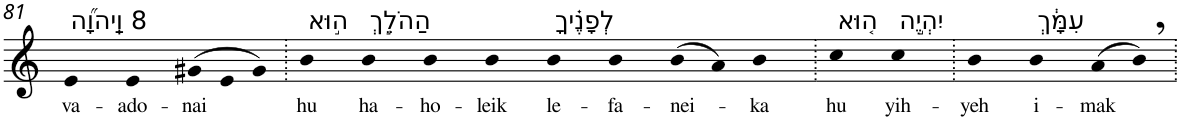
**kern	**text
*part1	*part1
*staff1	*staff1
*I"Piano	*
*I'Pno	*
!!LO:PB:g=z
*clefG2	*
*k[]	*
=81	=81
!LO:TX:a:t=8 וַֽיהוָ֞ה	!
!	!LO:LY:b
4e	va-
!	!LO:LY:b
4e	-ado-
*Xtuplet	*
!	!LO:LY:b
(>12g#X	-nai
12e	.
12g#)	.
=82.	=82.
!LO:TX:a:t=ה֣וּא	!
!	!LO:LY:b
4b	hu
!LO:TX:a:t=הַהֹלֵ֣ךְ	!
!	!LO:LY:b
4b	ha-
!	!LO:LY:b
4b	-ho-
!	!LO:LY:b
4b	-leik
!LO:TX:a:t=לְפָנֶ֗יךָ	!
!	!LO:LY:b
4b	le-
!	!LO:LY:b
4b	-fa-
!	!LO:LY:b
(8b	-nei-
8a)	.
!	!LO:LY:b
4b	-ka
=83.	=83.
!LO:TX:a:t=ה֚וּא	!
!	!LO:LY:b
4cc	hu
!LO:TX:a:t=יִהְיֶ֣ה	!
!	!LO:LY:b
4cc	yih-
=84.	=84.
!	!LO:LY:b
4b	-yeh
!LO:TX:a:t=עִמָּ֔ךְ	!
!	!LO:LY:b
4b	i-
!	!LO:LY:b
(8a	-mak
8b,)	.
=.	=.
*-	*-
